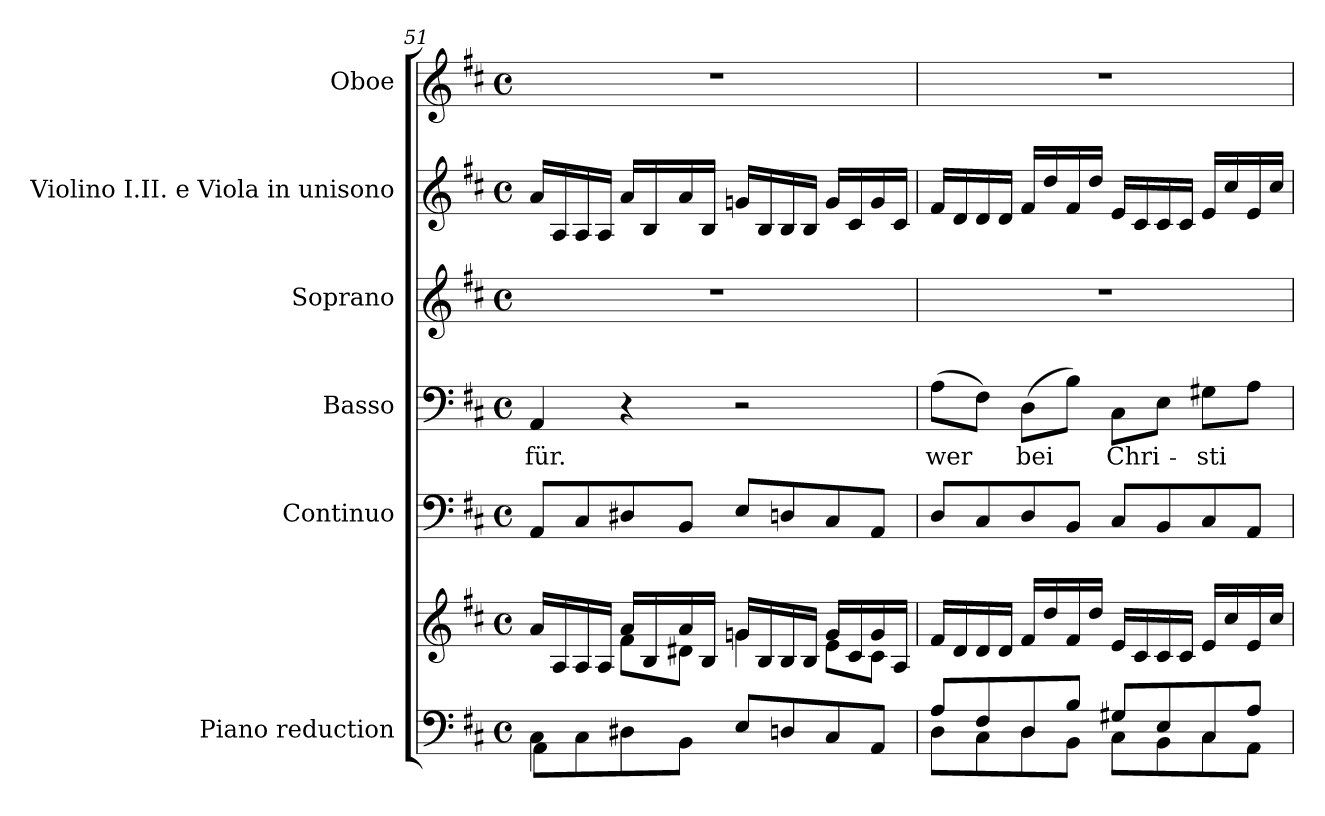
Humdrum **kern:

**kern	**kern	**kern	**kern	**text	**kern	**kern	**kern
*part6	*part6	*part5	*part4	*part4	*part3	*part2	*part1
*staff7	*staff6	*staff5	*staff4	*staff4	*staff3	*staff2	*staff1
*I"Piano reduction	*	*I"Continuo	*I"Basso	*	*I"Soprano	*I"Violino I.II. e Viola in unisono	*I"Oboe
*I'Pno	*	*	*	*	*	*	*I'Ob
*clefF4	*clefG2	*clefF4	*clefF4	*	*clefG2	*clefG2	*clefG2
*k[f#c#]	*k[f#c#]	*k[f#c#]	*k[f#c#]	*	*k[f#c#]	*k[f#c#]	*k[f#c#]
*M4/4	*M4/4	*M4/4	*M4/4	*	*M4/4	*M4/4	*M4/4
*met(c)	*met(c)	*met(c)	*met(c)	*	*met(c)	*met(c)	*met(c)
=51	=51	=51	=51	=51	=51	=51	=51
*^	*^	*	*	*	*	*	*
!	!	!	!	!	!	!LO:LY:b	!	!	!
4C#\	8AA\L	16a/LL	4ryy	8AA/L	4AA/	für.	1r	16a/LL	1r
.	.	16A/	.	.	.	.	.	16A/	.
.	8C#\	16A/	.	8C#/	.	.	.	16A/	.
.	.	16A/JJ	.	.	.	.	.	16A/JJ	.
2.ryy	8D#X\	16a/LL	8f#\L	8D#X/	4r	.	.	16a/LL	.
.	.	16B/	.	.	.	.	.	16B/	.
.	8BB\J	16a/	8d#X\J	8BB/J	.	.	.	16a/	.
.	.	16B/JJ	.	.	.	.	.	16B/JJ	.
.	8E/L	16gn/LL	4g\	8E/L	2r	.	.	16gn/LL	.
.	.	16B/	.	.	.	.	.	16B/	.
.	8Dn/	16B/	.	8Dn/	.	.	.	16B/	.
.	.	16B/JJ	.	.	.	.	.	16B/JJ	.
.	8C#/	16g/LL	8e\L	8C#/	.	.	.	16g/LL	.
.	.	16c#/	.	.	.	.	.	16c#/	.
.	8AA/J	16g/	8c#\J	8AA/J	.	.	.	16g/	.
.	.	16A/JJ	.	.	.	.	.	16c#/JJ	.
*	*	*v	*v	*	*	*	*	*	*
=52	=52	=52	=52	=52	=52	=52	=52	=52
!	!	!	!	!	!LO:LY:b	!	!	!
8A/L	8D\L	16f#/LL	8D/L	(8A\L	wer	1r	16f#/LL	1r
.	.	16d/	.	.	.	.	16d/	.
8F#/	8C#\	16d/	8C#/	8F#\J)	.	.	16d/	.
.	.	16d/JJ	.	.	.	.	16d/JJ	.
!	!	!	!	!	!LO:LY:b	!	!	!
8D/	8D\	16f#/LL	8D/	(8D\L	bei	.	16f#/LL	.
.	.	16dd/	.	.	.	.	16dd/	.
8B/J	8BB\J	16f#/	8BB/J	8B\J)	.	.	16f#/	.
.	.	16dd/JJ	.	.	.	.	16dd/JJ	.
!	!	!	!	!	!LO:LY:b	!	!	!
8G#X/L	8C#\L	16e/LL	8C#/L	8C#\L	Chri-	.	16e/LL	.
.	.	16c#/	.	.	.	.	16c#/	.
8E/	8BB\	16c#/	8BB/	8E\J	.	.	16c#/	.
.	.	16c#/JJ	.	.	.	.	16c#/JJ	.
!	!	!	!	!	!LO:LY:b	!	!	!
8C#/	8C#\	16e/LL	8C#/	8G#X\L	-sti	.	16e/LL	.
.	.	16cc#/	.	.	.	.	16cc#/	.
8A/J	8AA\J	16e/	8AA/J	8A\J	.	.	16e/	.
.	.	16cc#/JJ	.	.	.	.	16cc#/JJ	.
*v	*v	*	*	*	*	*	*	*
=	=	=	=	=	=	=	=
*-	*-	*-	*-	*-	*-	*-	*-
